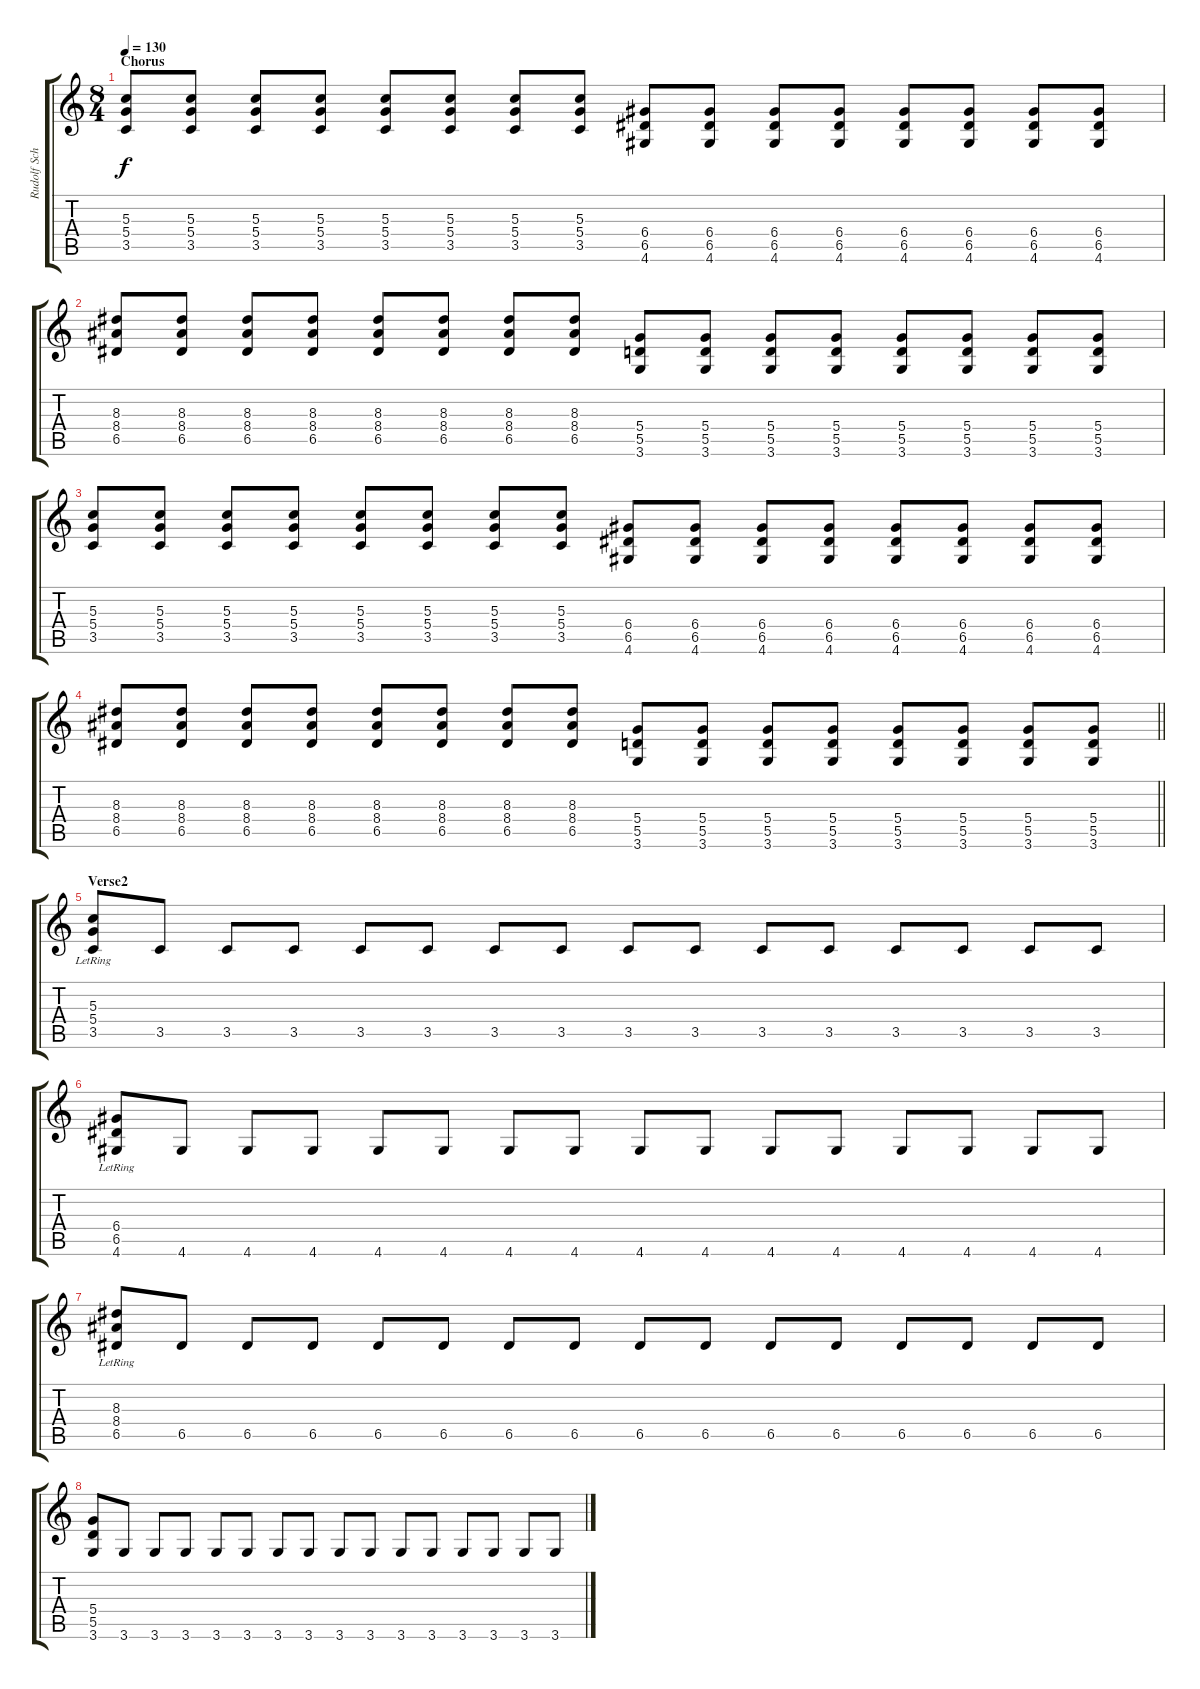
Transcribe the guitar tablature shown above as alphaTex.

\track ("Rudolf Schenker" "Rudolf Sch") {instrument distortionguitar}
\staff {score tabs}
\tuning (E4 B3 G3 D3 A2 E2) {hide}
\ts (8 4)
\section ("" "Chorus")
\tempo 130
\clef g2
\ks c
(5.3 5.4 3.5).8{dy f} (5.3 5.4 3.5).8 (5.3 5.4 3.5).8 (5.3 5.4 3.5).8 (5.3 5.4 3.5).8 (5.3 5.4 3.5).8 (5.3 5.4 3.5).8 (5.3 5.4 3.5).8 (6.4 6.5 4.6).8 (6.4 6.5 4.6).8 (6.4 6.5 4.6).8 (6.4 6.5 4.6).8 (6.4 6.5 4.6).8 (6.4 6.5 4.6).8 (6.4 6.5 4.6).8 (6.4 6.5 4.6).8 |
(8.3 8.4 6.5).8 (8.3 8.4 6.5).8 (8.3 8.4 6.5).8 (8.3 8.4 6.5).8 (8.3 8.4 6.5).8 (8.3 8.4 6.5).8 (8.3 8.4 6.5).8 (8.3 8.4 6.5).8 (5.4 5.5 3.6).8 (5.4 5.5 3.6).8 (5.4 5.5 3.6).8 (5.4 5.5 3.6).8 (5.4 5.5 3.6).8 (5.4 5.5 3.6).8 (5.4 5.5 3.6).8 (5.4 5.5 3.6).8 |
(5.3 5.4 3.5).8 (5.3 5.4 3.5).8 (5.3 5.4 3.5).8 (5.3 5.4 3.5).8 (5.3 5.4 3.5).8 (5.3 5.4 3.5).8 (5.3 5.4 3.5).8 (5.3 5.4 3.5).8 (6.4 6.5 4.6).8 (6.4 6.5 4.6).8 (6.4 6.5 4.6).8 (6.4 6.5 4.6).8 (6.4 6.5 4.6).8 (6.4 6.5 4.6).8 (6.4 6.5 4.6).8 (6.4 6.5 4.6).8 |
\barLineRight lightlight
(8.3 8.4 6.5).8 (8.3 8.4 6.5).8 (8.3 8.4 6.5).8 (8.3 8.4 6.5).8 (8.3 8.4 6.5).8 (8.3 8.4 6.5).8 (8.3 8.4 6.5).8 (8.3 8.4 6.5).8 (5.4 5.5 3.6).8 (5.4 5.5 3.6).8 (5.4 5.5 3.6).8 (5.4 5.5 3.6).8 (5.4 5.5 3.6).8 (5.4 5.5 3.6).8 (5.4 5.5 3.6).8 (5.4 5.5 3.6).8 |
\section ("" "Verse2")
(5.3{lr} 5.4{lr} 3.5{lr}).8 3.5.8 3.5.8 3.5.8 3.5.8 3.5.8 3.5.8 3.5.8 3.5.8 3.5.8 3.5.8 3.5.8 3.5.8 3.5.8 3.5.8 3.5.8 |
(6.4{lr} 6.5{lr} 4.6).8 4.6.8 4.6.8 4.6.8 4.6.8 4.6.8 4.6.8 4.6.8 4.6.8 4.6.8 4.6.8 4.6.8 4.6.8 4.6.8 4.6.8 4.6.8 |
(8.3{lr} 8.4{lr} 6.5).8 6.5.8 6.5.8 6.5.8 6.5.8 6.5.8 6.5.8 6.5.8 6.5.8 6.5.8 6.5.8 6.5.8 6.5.8 6.5.8 6.5.8 6.5.8 |
(5.4 5.5 3.6).8 3.6.8 3.6.8 3.6.8 3.6.8 3.6.8 3.6.8 3.6.8 3.6.8 3.6.8 3.6.8 3.6.8 3.6.8 3.6.8 3.6.8 3.6.8
